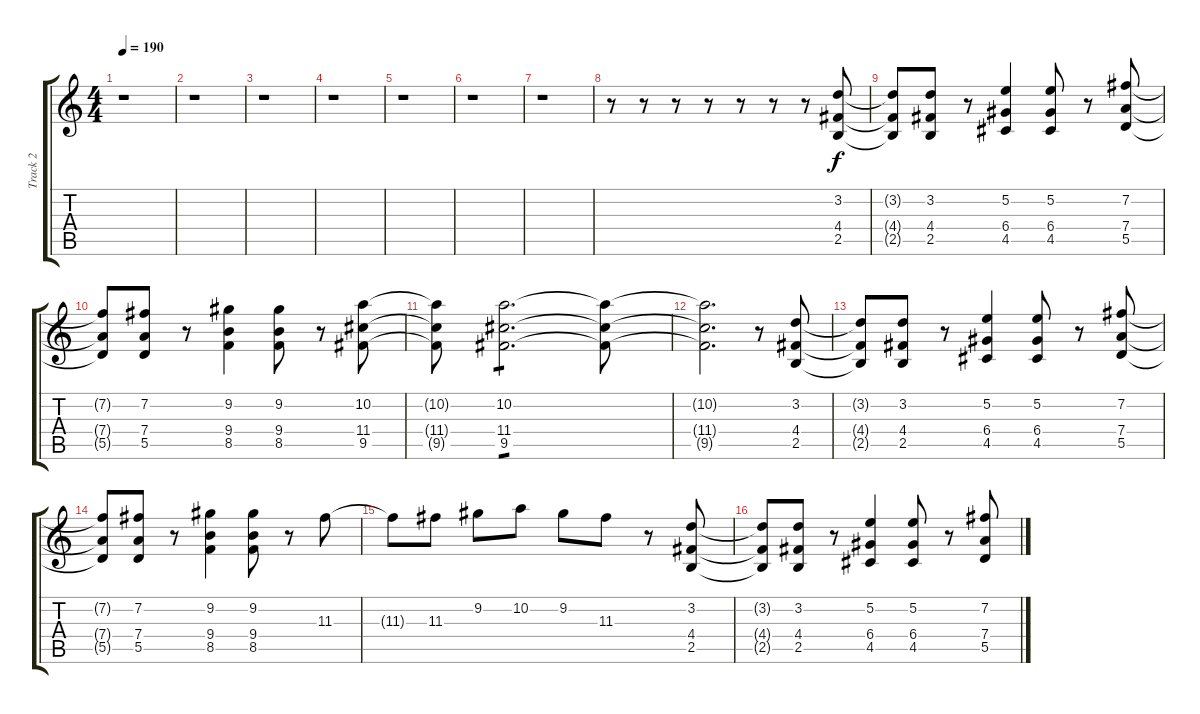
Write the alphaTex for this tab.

\track ("Track 2" "Track 2") {instrument distortionguitar}
\staff {score tabs}
\tuning (E4 B3 G3 D3 A2 E2) {hide}
\ts (4 4)
\tempo 190
\clef g2
\ks c
r.1{dy f} |
r.1 |
r.1 |
r.1 |
r.1 |
r.1 |
r.1 |
r.8 r.8 r.8 r.8 r.8 r.8 r.8 (3.2 4.4 2.5).8 |
(3.2{t} 4.4{t} 2.5{t}).8 (3.2 4.4 2.5).8 r.8 (5.2 6.4 4.5).4 (5.2 6.4 4.5).8 r.8 (7.2 7.4 5.5).8 |
(7.2{t} 7.4{t} 5.5{t}).8 (7.2 7.4 5.5).8 r.8 (9.2 9.4 8.5).4 (9.2 9.4 8.5).8 r.8 (10.2 11.4 9.5).8 |
(10.2{t} 11.4{t} 9.5{t}).8 (10.2 11.4 9.5).2{d tp 1} (10.2{t} 11.4{t} 9.5{t}).8 |
(10.2{t} 11.4{t} 9.5{t}).2{d} r.8 (3.2 4.4 2.5).8 |
(3.2{t} 4.4{t} 2.5{t}).8 (3.2 4.4 2.5).8 r.8 (5.2 6.4 4.5).4 (5.2 6.4 4.5).8 r.8 (7.2 7.4 5.5).8 |
(7.2{t} 7.4{t} 5.5{t}).8 (7.2 7.4 5.5).8 r.8 (9.2 9.4 8.5).4 (9.2 9.4 8.5).8 r.8 11.3.8 |
11.3{t}.8 11.3.8 9.2.8 10.2.8 9.2.8 11.3.8 r.8 (3.2 4.4 2.5).8 |
(3.2{t} 4.4{t} 2.5{t}).8 (3.2 4.4 2.5).8 r.8 (5.2 6.4 4.5).4 (5.2 6.4 4.5).8 r.8 (7.2 7.4 5.5).8
